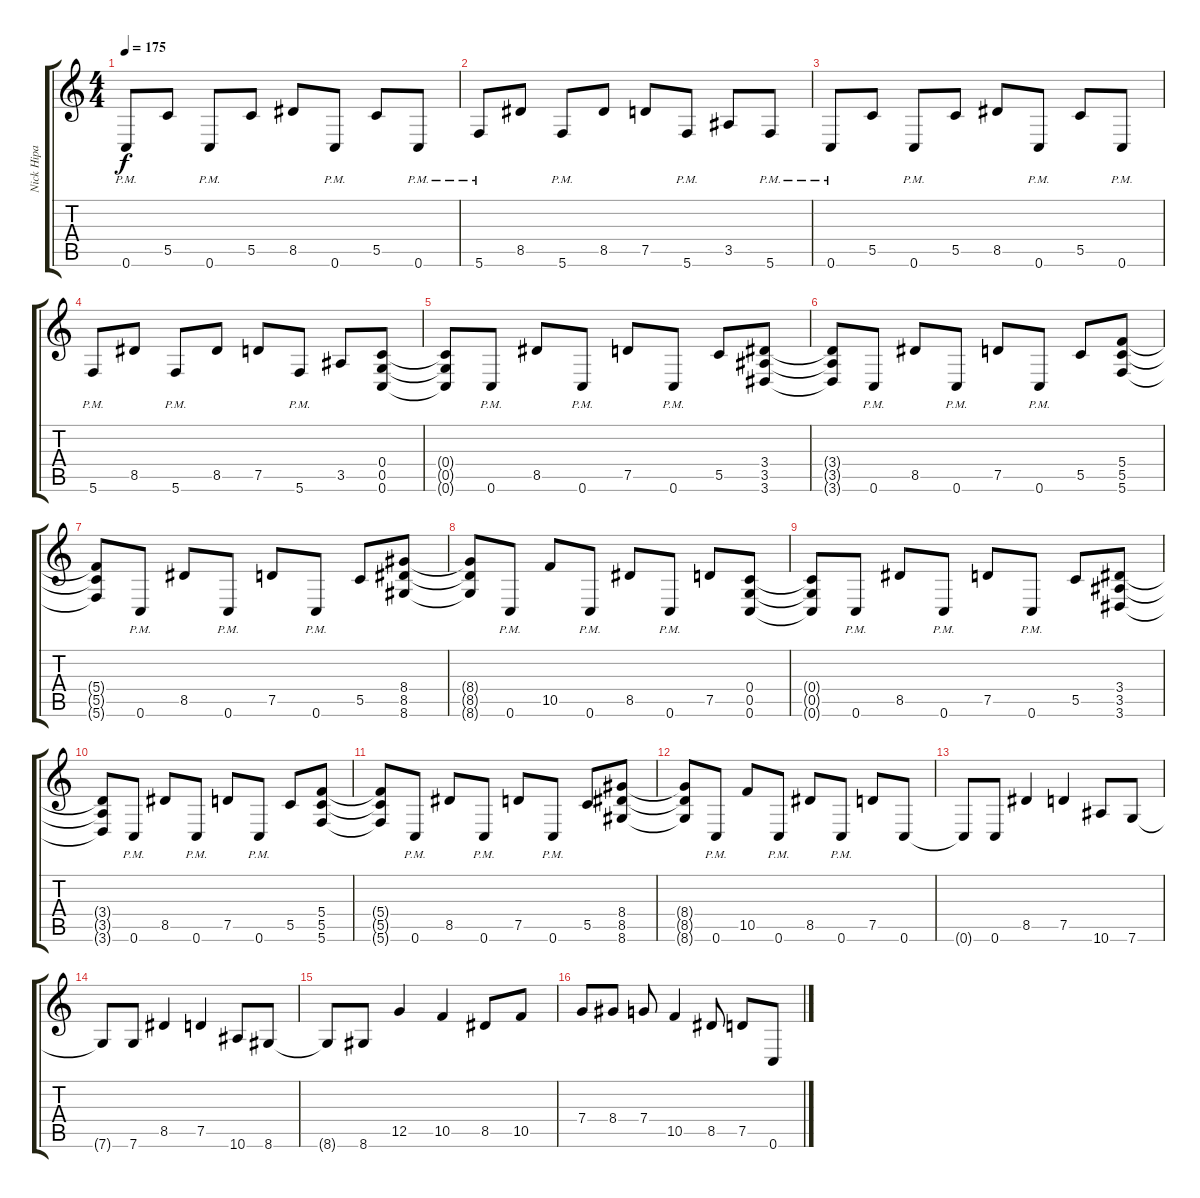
\track ("Nick Hipa" "Nick Hipa") {instrument distortionguitar}
\staff {score tabs}
\tuning (D4 A3 F3 C3 G2 C2) {hide}
\ts (4 4)
\tempo 175
\clef g2
\ks c
0.6{pm}.8{dy f} 5.5.8 0.6{pm}.8 5.5.8 8.5.8 0.6{pm}.8 5.5.8 0.6{pm}.8 |
5.6{pm}.8 8.5.8 5.6{pm}.8 8.5.8 7.5.8 5.6{pm}.8 3.5.8 5.6{pm}.8 |
0.6{pm}.8 5.5.8 0.6{pm}.8 5.5.8 8.5.8 0.6{pm}.8 5.5.8 0.6{pm}.8 |
5.6{pm}.8 8.5.8 5.6{pm}.8 8.5.8 7.5.8 5.6{pm}.8 3.5.8 (0.4 0.5 0.6).8 |
(0.4{t} 0.5{t} 0.6{t}).8 0.6{pm}.8 8.5.8 0.6{pm}.8 7.5.8 0.6{pm}.8 5.5.8 (3.4 3.5 3.6).8 |
(3.4{t} 3.5{t} 3.6{t}).8 0.6{pm}.8 8.5.8 0.6{pm}.8 7.5.8 0.6{pm}.8 5.5.8 (5.4 5.5 5.6).8 |
(5.4{t} 5.5{t} 5.6{t}).8 0.6{pm}.8 8.5.8 0.6{pm}.8 7.5.8 0.6{pm}.8 5.5.8 (8.4 8.5 8.6).8 |
(8.4{t} 8.5{t} 8.6{t}).8 0.6{pm}.8 10.5.8 0.6{pm}.8 8.5.8 0.6{pm}.8 7.5.8 (0.4 0.5 0.6).8 |
(0.4{t} 0.5{t} 0.6{t}).8 0.6{pm}.8 8.5.8 0.6{pm}.8 7.5.8 0.6{pm}.8 5.5.8 (3.4 3.5 3.6).8 |
(3.4{t} 3.5{t} 3.6{t}).8 0.6{pm}.8 8.5.8 0.6{pm}.8 7.5.8 0.6{pm}.8 5.5.8 (5.4 5.5 5.6).8 |
(5.4{t} 5.5{t} 5.6{t}).8 0.6{pm}.8 8.5.8 0.6{pm}.8 7.5.8 0.6{pm}.8 5.5.8 (8.4 8.5 8.6).8 |
(8.4{t} 8.5{t} 8.6{t}).8 0.6{pm}.8 10.5.8 0.6{pm}.8 8.5.8 0.6{pm}.8 7.5.8 0.6.8 |
0.6{t}.8 0.6.8 8.5.4 7.5.4 10.6.8 7.6.8 |
7.6{t}.8 7.6.8 8.5.4 7.5.4 10.6.8 8.6.8 |
8.6{t}.8 8.6.8 12.5.4 10.5.4 8.5.8 10.5.8 |
7.4.8 8.4.8 7.4.8 10.5.4 8.5.8 7.5.8 0.6.8
